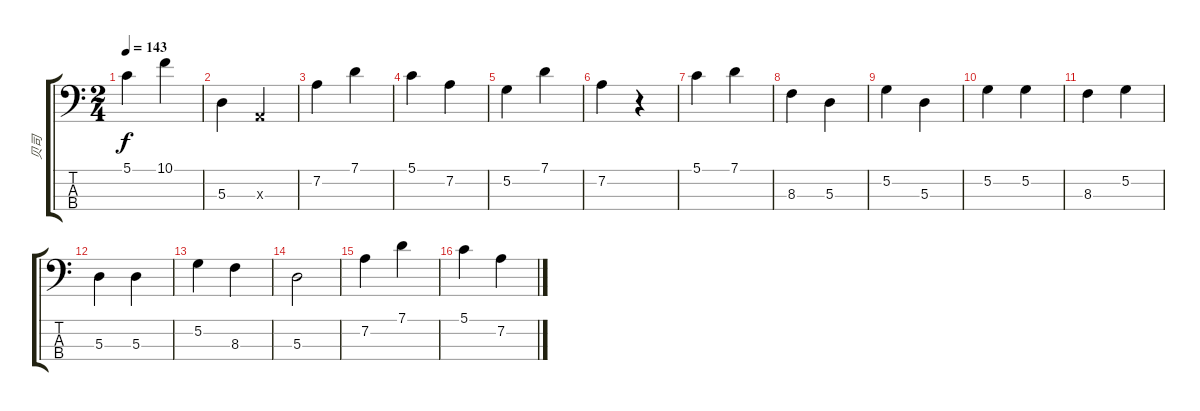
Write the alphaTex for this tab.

\track ("贝司" "贝司") {instrument synthbass1}
\staff {score tabs}
\tuning (G2 D2 A1 E1) {hide}
\ts (2 4)
\tempo 143
\clef f4
\ks c
5.1.4{dy f} 10.1.4 |
5.3.4 0.3{x}.4 |
7.2.4 7.1.4 |
5.1.4 7.2.4 |
5.2.4 7.1.4 |
7.2.4 r.4 |
5.1.4 7.1.4 |
8.3.4 5.3.4 |
5.2.4 5.3.4 |
5.2.4 5.2.4 |
8.3.4 5.2.4 |
5.3.4 5.3.4 |
5.2.4 8.3.4 |
5.3.2 |
7.2.4 7.1.4 |
5.1.4 7.2.4
